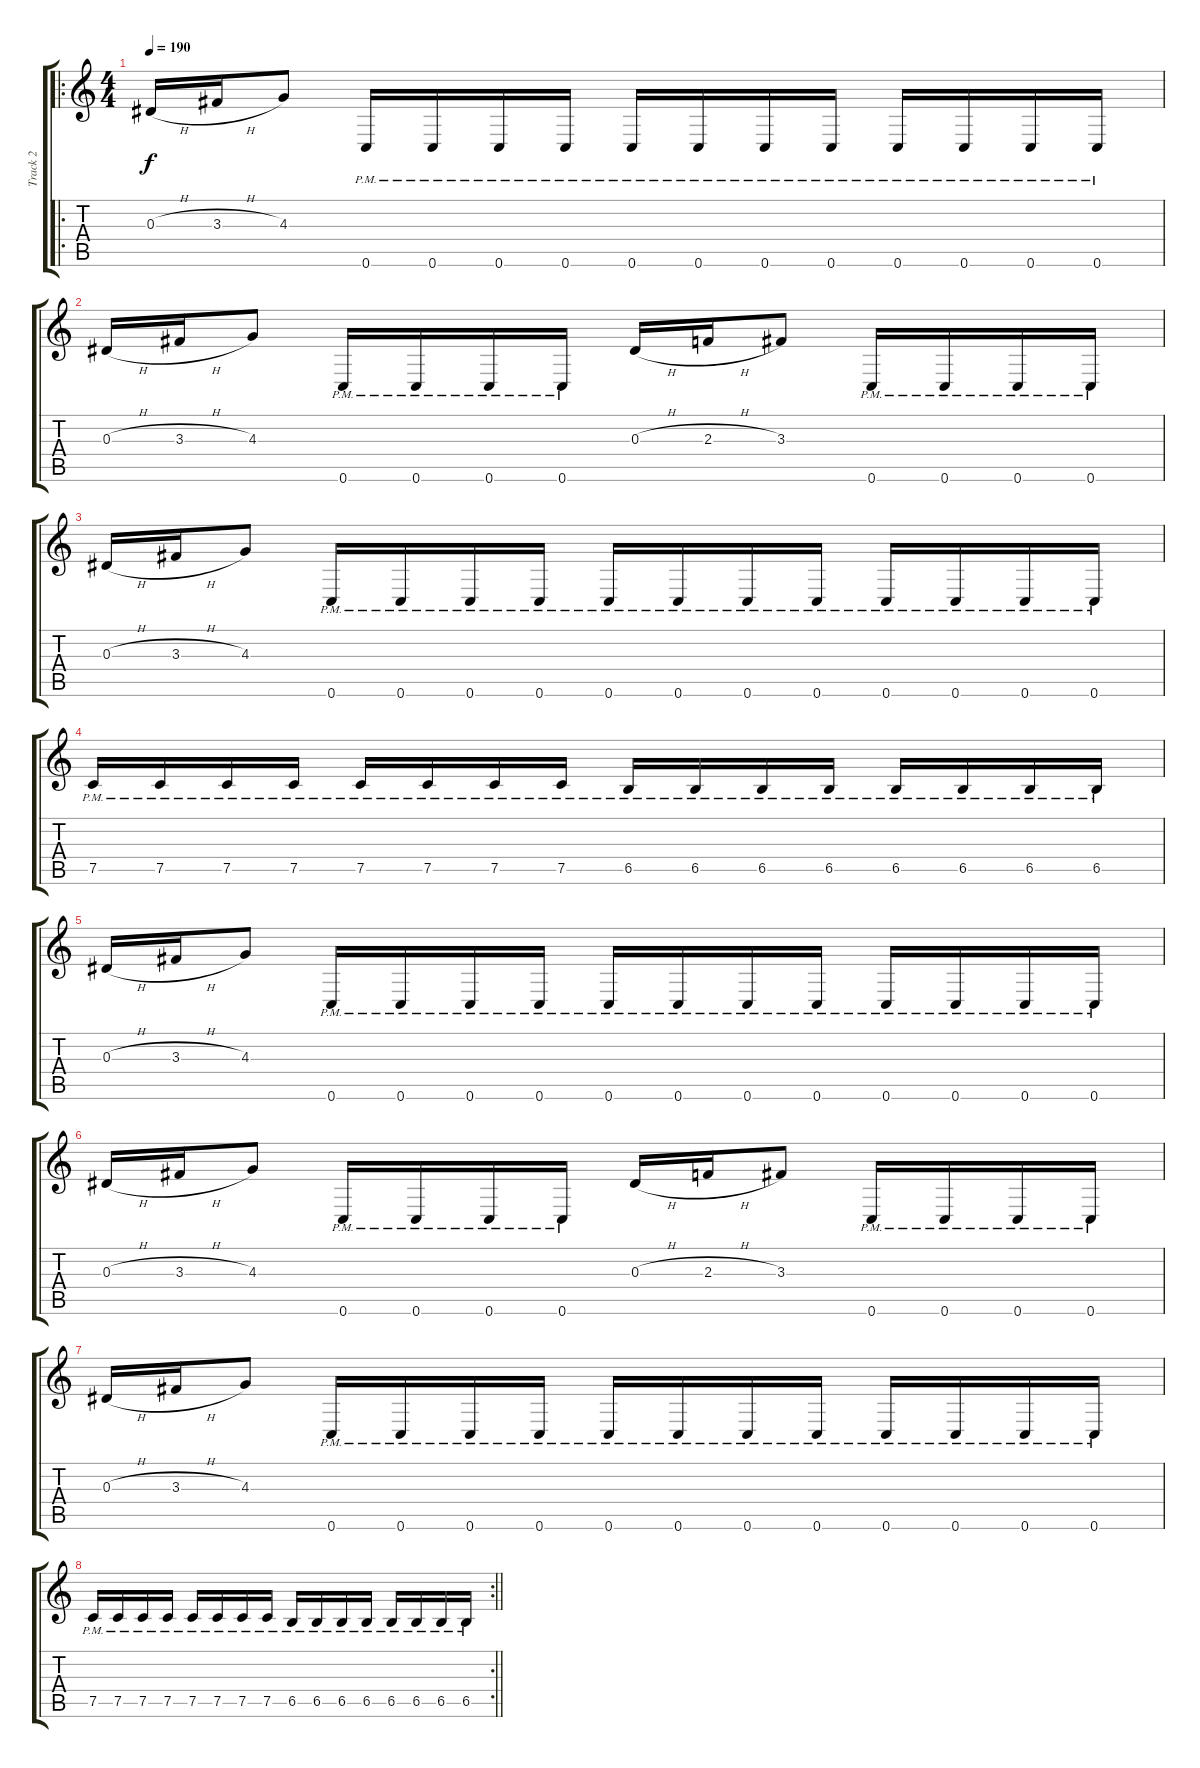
\track ("Track 2" "Track 2") {instrument distortionguitar}
\staff {score tabs}
\tuning (C4 G3 Eb3 Bb2 F2 C2) {hide}
\ro
\ts (4 4)
\tempo 190
\clef g2
\ks c
0.3{h}.16{dy f} 3.3{h}.16 4.3.8 0.6{pm}.16 0.6{pm}.16 0.6{pm}.16 0.6{pm}.16 0.6{pm}.16 0.6{pm}.16 0.6{pm}.16 0.6{pm}.16 0.6{pm}.16 0.6{pm}.16 0.6{pm}.16 0.6{pm}.16 |
0.3{h}.16 3.3{h}.16 4.3.8 0.6{pm}.16 0.6{pm}.16 0.6{pm}.16 0.6{pm}.16 0.3{h}.16 2.3{h}.16 3.3.8 0.6{pm}.16 0.6{pm}.16 0.6{pm}.16 0.6{pm}.16 |
0.3{h}.16 3.3{h}.16 4.3.8 0.6{pm}.16 0.6{pm}.16 0.6{pm}.16 0.6{pm}.16 0.6{pm}.16 0.6{pm}.16 0.6{pm}.16 0.6{pm}.16 0.6{pm}.16 0.6{pm}.16 0.6{pm}.16 0.6{pm}.16 |
7.5{pm}.16 7.5{pm}.16 7.5{pm}.16 7.5{pm}.16 7.5{pm}.16 7.5{pm}.16 7.5{pm}.16 7.5{pm}.16 6.5{pm}.16 6.5{pm}.16 6.5{pm}.16 6.5{pm}.16 6.5{pm}.16 6.5{pm}.16 6.5{pm}.16 6.5{pm}.16 |
0.3{h}.16 3.3{h}.16 4.3.8 0.6{pm}.16 0.6{pm}.16 0.6{pm}.16 0.6{pm}.16 0.6{pm}.16 0.6{pm}.16 0.6{pm}.16 0.6{pm}.16 0.6{pm}.16 0.6{pm}.16 0.6{pm}.16 0.6{pm}.16 |
0.3{h}.16 3.3{h}.16 4.3.8 0.6{pm}.16 0.6{pm}.16 0.6{pm}.16 0.6{pm}.16 0.3{h}.16 2.3{h}.16 3.3.8 0.6{pm}.16 0.6{pm}.16 0.6{pm}.16 0.6{pm}.16 |
0.3{h}.16 3.3{h}.16 4.3.8 0.6{pm}.16 0.6{pm}.16 0.6{pm}.16 0.6{pm}.16 0.6{pm}.16 0.6{pm}.16 0.6{pm}.16 0.6{pm}.16 0.6{pm}.16 0.6{pm}.16 0.6{pm}.16 0.6{pm}.16 |
\rc 2
\barLineRight lightlight
7.5{pm}.16 7.5{pm}.16 7.5{pm}.16 7.5{pm}.16 7.5{pm}.16 7.5{pm}.16 7.5{pm}.16 7.5{pm}.16 6.5{pm}.16 6.5{pm}.16 6.5{pm}.16 6.5{pm}.16 6.5{pm}.16 6.5{pm}.16 6.5{pm}.16 6.5{pm}.16
